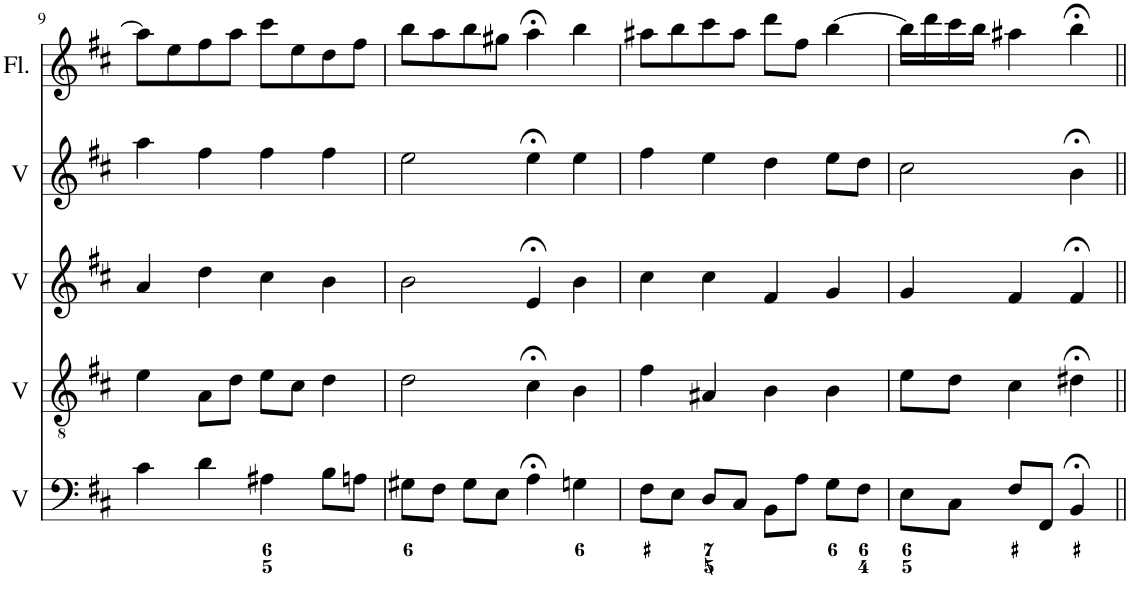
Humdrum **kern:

**kern	**kern	**kern	**kern	**kern
*part5	*part4	*part3	*part2	*part1
*staff5	*staff4	*staff3	*staff2	*staff1
*I"Voice	*I"Voice	*I"Voice	*I"Voice	*I"Flute
*I'V	*I'V	*I'V	*I'V	*I'Fl.
!!LO:PB:g=z
*clefF4	*clefGv2	*clefG2	*clefG2	*clefG2
*k[f#c#]	*k[f#c#]	*k[f#c#]	*k[f#c#]	*k[f#c#]
*M4/4	*M4/4	*M4/4	*M4/4	*M4/4
=9	=9	=9	=9	=9
4c#\	4e\	4a/	4aa\	8aa\L]
.	.	.	.	8ee\
4d\	8A\L	4dd\	4ff#\	8ff#\
.	8d\J	.	.	8aa\J
4A#X\	8e\L	4cc#\	4ff#\	8ccc#\L
.	8c#\J	.	.	8ee\
8B\L	4d\	4b\	4ff#\	8dd\
8An\J	.	.	.	8ff#\J
=10	=10	=10	=10	=10
8G#X\L	2d\	2b\	2ee\	8bb\L
8F#\J	.	.	.	8aa\
8G#\L	.	.	.	8bb\
8E\J	.	.	.	8gg#X\J
4A;<\	4c#;<\	4e;</	4ee;<\	4aa;<\
4Gn\	4B\	4b\	4ee\	4bb\
=11	=11	=11	=11	=11
8F#\L	4f#\	4cc#\	4ff#\	8aa#X\L
8E\J	.	.	.	8bb\
8D/L	4A#X/	4cc#\	4ee\	8ccc#\
8C#/J	.	.	.	8aa#\J
8BB\L	4B\	4f#/	4dd\	8ddd\L
8A\J	.	.	.	8ff#\J
8G\L	4B\	4g/	8ee\L	[4bb\
8F#\J	.	.	8dd\J	.
=12	=12	=12	=12	=12
8E\L	8e\L	4g/	2cc#\	16bb\LL]
.	.	.	.	16ddd\
8C#\J	8d\J	.	.	16ccc#\
.	.	.	.	16bb\JJ
8F#/L	4c#\	4f#/	.	4aa#X\
8FF#/J	.	.	.	.
4BB;</	4d#X;<\	4f#;</	4b;<\	4bb;<\
=||	=||	=||	=||	=||
*-	*-	*-	*-	*-
